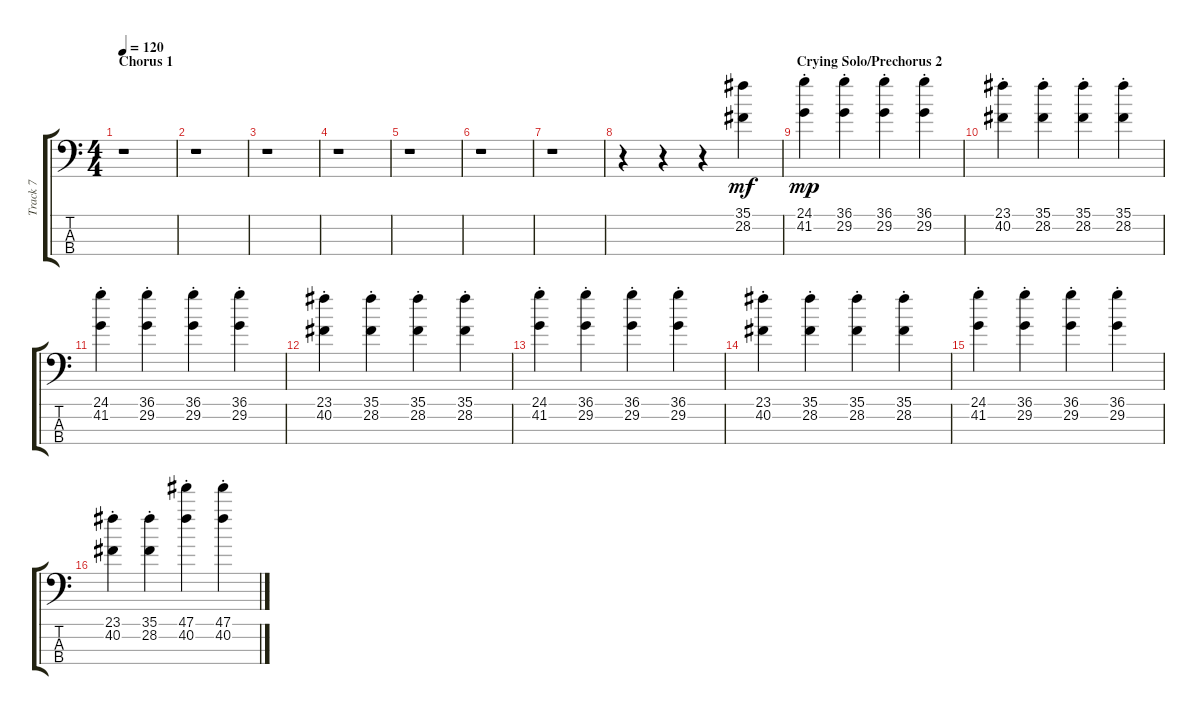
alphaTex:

\track ("Track 7" "Track 7") {instrument stringensemble1}
\staff {score tabs}
\tuning (G2 D2 A1 E1) {hide}
\ts (4 4)
\section ("" "Chorus 1")
\tempo 120
\clef f4
\ks c
r.1{dy mp} |
r.1 |
r.1 |
r.1 |
r.1 |
r.1 |
r.1 |
r.4 r.4 r.4 (35.1 28.2).4{dy mf} |
\section ("" "Crying Solo/Prechorus 2")
(24.1{st} 41.2{st}).4{dy mp} (36.1{st} 29.2{st}).4 (36.1{st} 29.2{st}).4 (36.1{st} 29.2{st}).4 |
(23.1{st} 40.2{st}).4 (35.1{st} 28.2{st}).4 (35.1{st} 28.2{st}).4 (35.1{st} 28.2{st}).4 |
(24.1{st} 41.2{st}).4 (36.1{st} 29.2{st}).4 (36.1{st} 29.2{st}).4 (36.1{st} 29.2{st}).4 |
(23.1{st} 40.2{st}).4 (35.1{st} 28.2{st}).4 (35.1{st} 28.2{st}).4 (35.1{st} 28.2{st}).4 |
(24.1{st} 41.2{st}).4 (36.1{st} 29.2{st}).4 (36.1{st} 29.2{st}).4 (36.1{st} 29.2{st}).4 |
(23.1{st} 40.2{st}).4 (35.1{st} 28.2{st}).4 (35.1{st} 28.2{st}).4 (35.1{st} 28.2{st}).4 |
(24.1{st} 41.2{st}).4 (36.1{st} 29.2{st}).4 (36.1{st} 29.2{st}).4 (36.1{st} 29.2{st}).4 |
(23.1{st} 40.2{st}).4 (35.1{st} 28.2{st}).4 (47.1{st} 40.2{st}).4 (47.1{st} 40.2{st}).4
